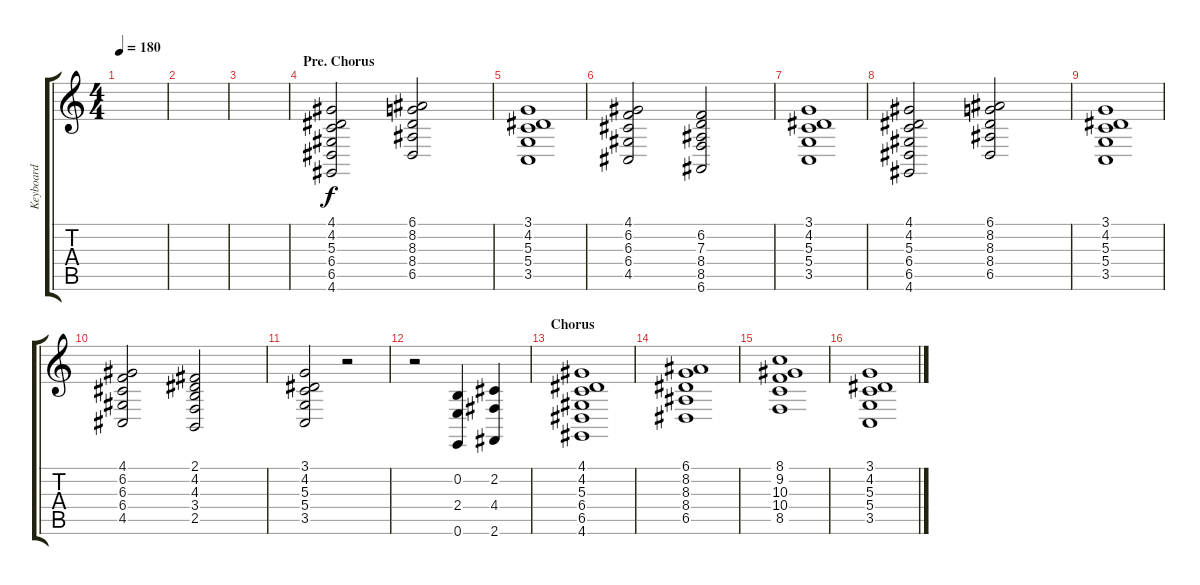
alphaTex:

\track ("Keyboard" "Keyboard") {instrument choiraahs}
\staff {score tabs}
\tuning (E4 B3 G3 D3 A2 E2) {hide}
\ts (4 4)
\tempo 180
\clef g2
\ks c
|
|
|
\section ("" "Pre. Chorus")
(4.1 4.2 5.3 6.4 6.5 4.6).2 (6.1 8.2 8.3 8.4 6.5).2 |
(3.1 4.2 5.3 5.4 3.5).1 |
(4.1 6.2 6.3 6.4 4.5).2 (6.2 7.3 8.4 8.5 6.6).2 |
(3.1 4.2 5.3 5.4 3.5).1 |
(4.1 4.2 5.3 6.4 6.5 4.6).2 (6.1 8.2 8.3 8.4 6.5).2 |
(3.1 4.2 5.3 5.4 3.5).1 |
(4.1 6.2 6.3 6.4 4.5).2 (2.1 4.2 4.3 3.4 2.5).2 |
(3.1 4.2 5.3 5.4 3.5).2 r.2 |
r.2 (0.2 2.4 0.6).4 (2.2 4.4 2.6).4 |
\section ("" "Chorus")
(4.1 4.2 5.3 6.4 6.5 4.6).1 |
(6.1 8.2 8.3 8.4 6.5).1 |
(8.1 9.2 10.3 10.4 8.5).1 |
(3.1 4.2 5.3 5.4 3.5).1
